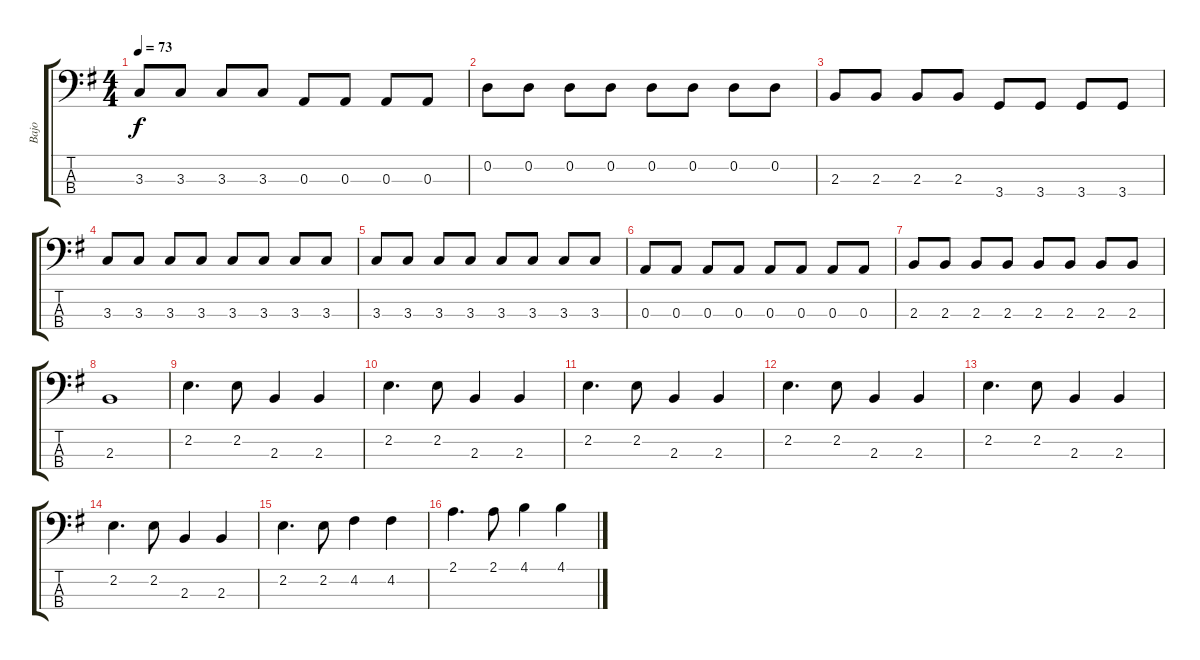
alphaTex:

\track ("Bajo" "Bajo") {instrument electricbassfinger}
\staff {score tabs}
\tuning (G2 D2 A1 E1) {hide}
\ts (4 4)
\tempo 73
\clef f4
\ks eminor
3.3.8{dy f} 3.3.8 3.3.8 3.3.8 0.3.8 0.3.8 0.3.8 0.3.8 |
0.2.8 0.2.8 0.2.8 0.2.8 0.2.8 0.2.8 0.2.8 0.2.8 |
2.3.8 2.3.8 2.3.8 2.3.8 3.4.8 3.4.8 3.4.8 3.4.8 |
3.3.8 3.3.8 3.3.8 3.3.8 3.3.8 3.3.8 3.3.8 3.3.8 |
3.3.8 3.3.8 3.3.8 3.3.8 3.3.8 3.3.8 3.3.8 3.3.8 |
0.3.8 0.3.8 0.3.8 0.3.8 0.3.8 0.3.8 0.3.8 0.3.8 |
2.3.8 2.3.8 2.3.8 2.3.8 2.3.8 2.3.8 2.3.8 2.3.8 |
2.3.1 |
2.2.4{d} 2.2.8 2.3.4 2.3.4 |
2.2.4{d} 2.2.8 2.3.4 2.3.4 |
2.2.4{d} 2.2.8 2.3.4 2.3.4 |
2.2.4{d} 2.2.8 2.3.4 2.3.4 |
2.2.4{d} 2.2.8 2.3.4 2.3.4 |
2.2.4{d} 2.2.8 2.3.4 2.3.4 |
2.2.4{d} 2.2.8 4.2.4 4.2.4 |
2.1.4{d} 2.1.8 4.1.4 4.1.4
